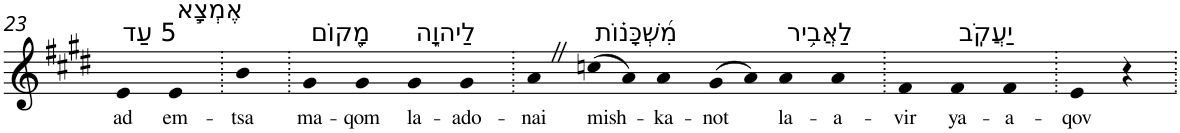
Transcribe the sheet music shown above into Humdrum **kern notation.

**kern	**text
*part1	*part1
*staff1	*staff1
*I"Piano	*
*I'Pno	*
!!LO:PB:g=z
*clefG2	*
*k[f#c#g#d#]	*
*E:	*
=23	=23
!LO:TX:a:t=5 עַד	!
!	!LO:LY:b
4e	ad
!LO:TX:a:t=אֶמְצָ֣א	!
!	!LO:LY:b
4e	em-
=24.	=24.
!	!LO:LY:b
4b	-tsa
=25.	=25.
!LO:TX:a:t=מָ֭קוֹם	!
!	!LO:LY:b
4g#	ma-
!	!LO:LY:b
4g#	-qom
!LO:TX:a:t=לַיהוָ֑ה	!
!	!LO:LY:b
4g#	la-
!	!LO:LY:b
4g#	-ado-
=26.	=26.
!	!LO:LY:b
4aZ	-nai
!LO:TX:a:t=מִ֝שְׁכָּנ֗וֹת	!
!	!LO:LY:b
(>8ccn	mish-
8a)	.
!	!LO:LY:b
4a	-ka-
!	!LO:LY:b
(>8g#	-not
8a)	.
!LO:TX:a:t=לַאֲבִ֥יר	!
!	!LO:LY:b
4a	la-
!	!LO:LY:b
4a	-a-
=27.	=27.
!	!LO:LY:b
4f#	-vir
!LO:TX:a:t=יַעֲקֹֽב	!
!	!LO:LY:b
4f#	ya-
!	!LO:LY:b
4f#	-a-
=28.	=28.
!	!LO:LY:b
4e	-qov
4r	.
=.	=.
*-	*-
